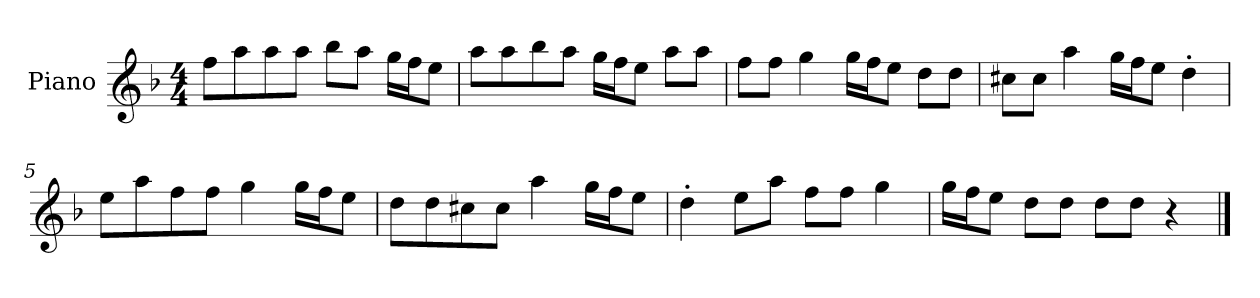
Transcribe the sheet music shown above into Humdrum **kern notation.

**kern
*part1
*staff1
*I"Piano
*I'P-no
*clefG2
*k[b-]
*M4/4
*MM90
=1
8ff\L
8aa\
8aa\
8aa\J
8bb-\L
8aa\J
16gg\LL
16ff\J
8ee\J
=2
8aa\L
8aa\
8bb-\
8aa\J
16gg\LL
16ff\J
8ee\J
8aa\L
8aa\J
=3
8ff\L
8ff\J
4gg\
16gg\LL
16ff\J
8ee\J
8dd\L
8dd\J
=4
8cc#X\L
8cc#\J
4aa\
16gg\LL
16ff\J
8ee\J
4dd'\
!!LO:LB:g=z
=5
8ee\L
8aa\
8ff\
8ff\J
4gg\
16gg\LL
16ff\J
8ee\J
=6
8dd\L
8dd\
8cc#X\
8cc#\J
4aa\
16gg\LL
16ff\J
8ee\J
=7
4dd'\
8ee\L
8aa\J
8ff\L
8ff\J
4gg\
=8
16gg\LL
16ff\J
8ee\J
8dd\L
8dd\J
8dd\L
8dd\J
4r
==
*-
